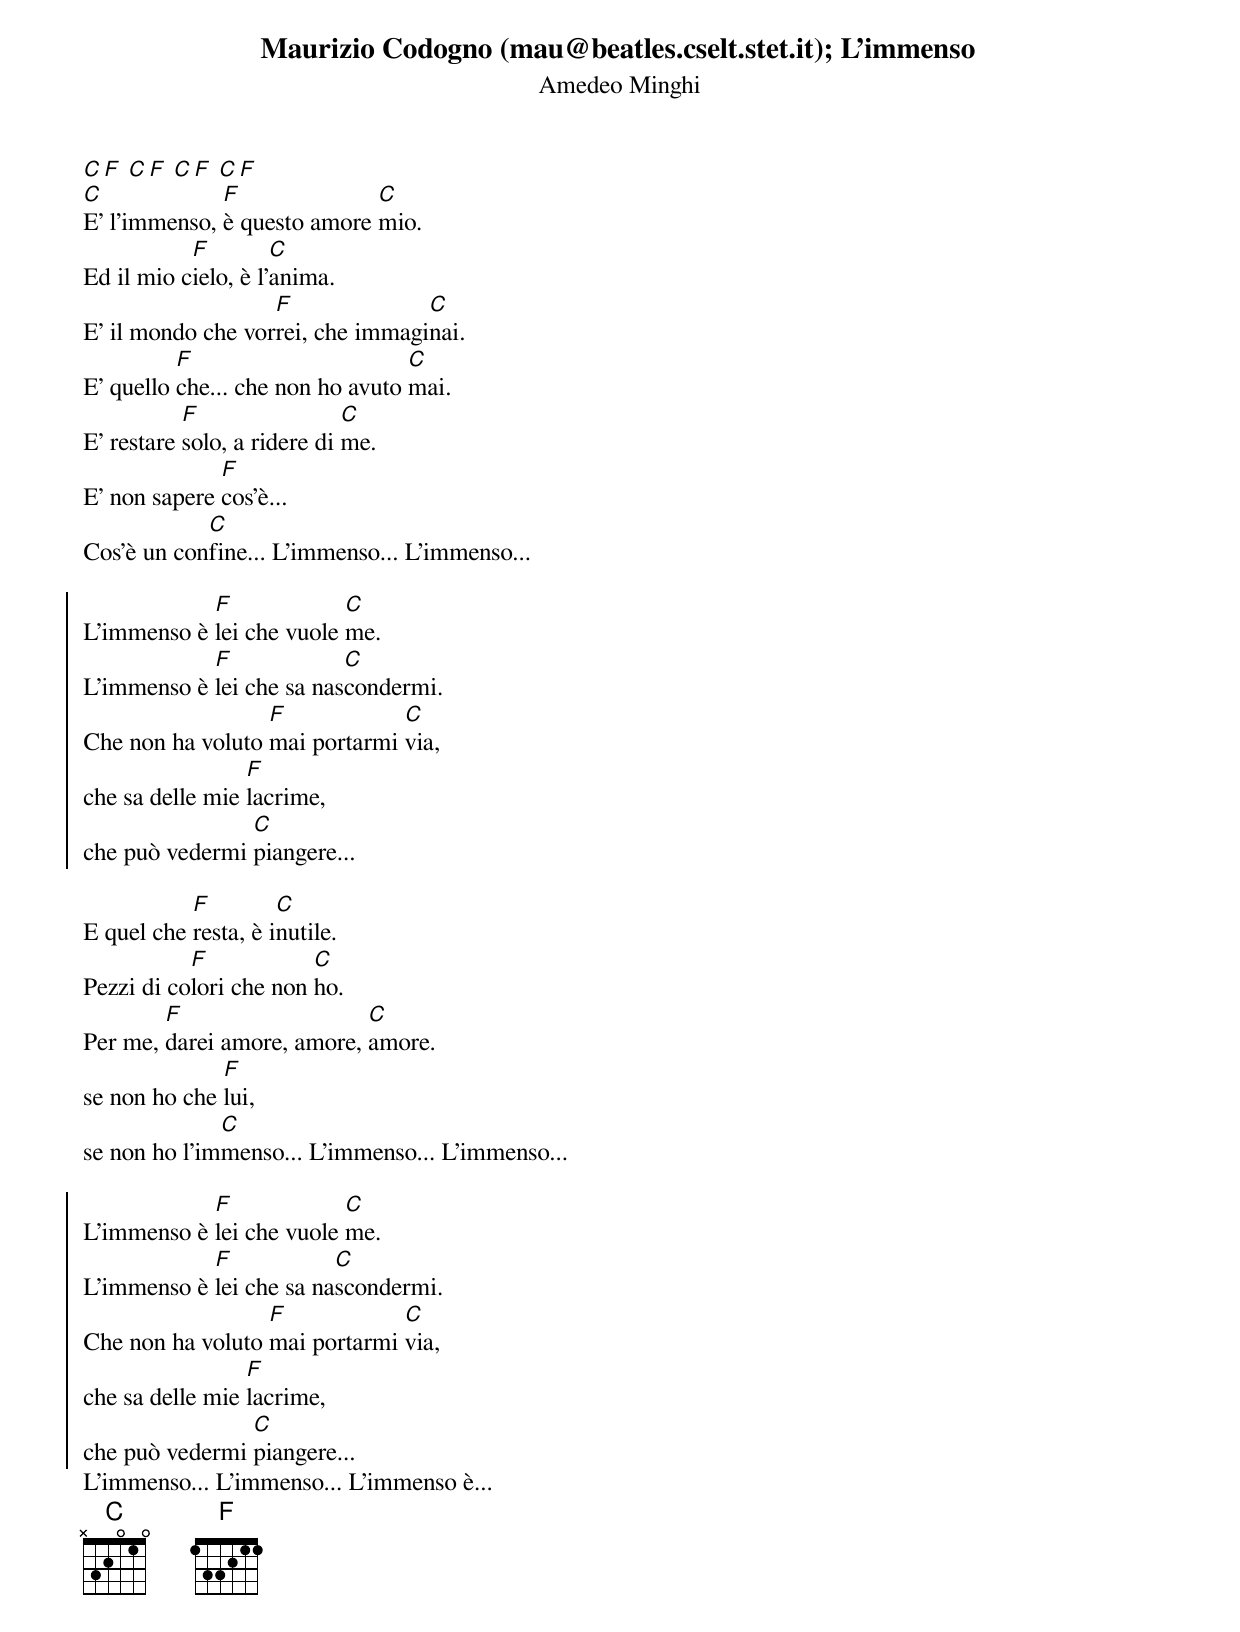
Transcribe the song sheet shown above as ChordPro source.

Maurizio Codogno (mau@beatles.cselt.stet.it)
{title: L'immenso}
{subtitle: Amedeo Minghi}
[C][F] [C][F] [C][F] [C][F]
[C]E' l'immenso, [F]è questo amore [C]mio.
Ed il mio c[F]ielo, è l'[C]anima.
E' il mondo che vor[F]rei, che immagi[C]nai.
E' quello [F]che... che non ho avuto [C]mai.
E' restare [F]solo, a ridere di [C]me.
E' non sapere [F]cos'è...
Cos'è un con[C]fine... L'immenso... L'immenso...

{soc}
L'immenso è [F]lei che vuole [C]me.
L'immenso è [F]lei che sa nas[C]condermi.
Che non ha voluto [F]mai portarmi [C]via,
che sa delle mie [F]lacrime,
che può vedermi [C]piangere...
{eoc}

E quel che [F]resta, è i[C]nutile.
Pezzi di co[F]lori che non [C]ho.
Per me, [F]darei amore, amore, [C]amore.
se non ho che [F]lui,
se non ho l'im[C]menso... L'immenso... L'immenso...

{soc}
L'immenso è [F]lei che vuole [C]me.
L'immenso è [F]lei che sa na[C]scondermi.
Che non ha voluto [F]mai portarmi [C]via,
che sa delle mie [F]lacrime,
che può vedermi [C]piangere...
{eoc}
L'immenso... L'immenso... L'immenso è...
